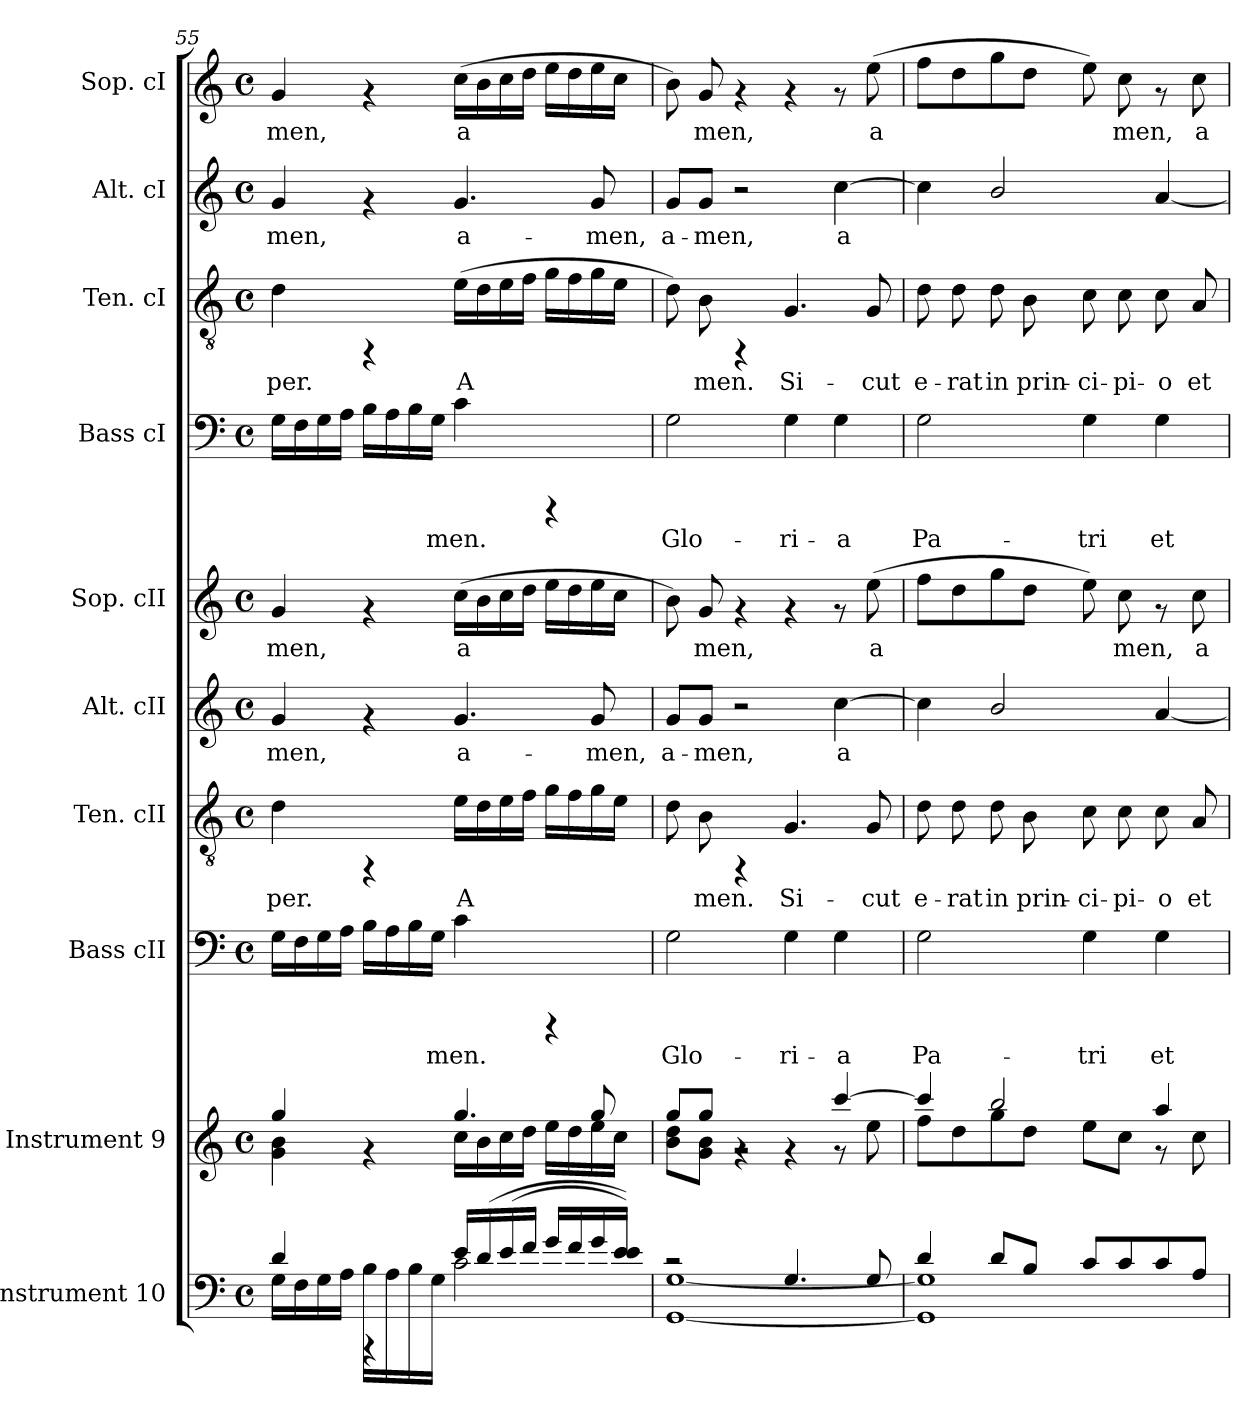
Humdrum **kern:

**kern	**kern	**kern	**text	**kern	**text	**kern	**text	**kern	**text	**kern	**text	**kern	**text	**kern	**text	**kern	**text
*part10	*part9	*part8	*part8	*part7	*part7	*part6	*part6	*part5	*part5	*part4	*part4	*part3	*part3	*part2	*part2	*part1	*part1
*staff10	*staff9	*staff8	*staff8	*staff7	*staff7	*staff6	*staff6	*staff5	*staff5	*staff4	*staff4	*staff3	*staff3	*staff2	*staff2	*staff1	*staff1
*I"Instrument 10	*I"Instrument 9	*I"Bass cII	*	*I"Ten. cII	*	*I"Alt. cII	*	*I"Sop. cII	*	*I"Bass cI	*	*I"Ten. cI	*	*I"Alt. cI	*	*I"Sop. cI	*
*	*	*I'Bass cII	*	*I'Ten. cII	*	*I'Alt. cII	*	*I'Sop. cII	*	*I'Bass cI	*	*I'Ten. cI	*	*I'Alt. cI	*	*I'Sop. cI	*
*clefF4	*clefG2	*clefF4	*	*clefGv2	*	*clefG2	*	*clefG2	*	*clefF4	*	*clefGv2	*	*clefG2	*	*clefG2	*
*k[]	*k[]	*k[]	*	*k[]	*	*k[]	*	*k[]	*	*k[]	*	*k[]	*	*k[]	*	*k[]	*
*C:	*C:	*C:	*	*C:	*	*C:	*	*C:	*	*C:	*	*C:	*	*C:	*	*C:	*
*M4/4	*M4/4	*M4/4	*	*M4/4	*	*M4/4	*	*M4/4	*	*M4/4	*	*M4/4	*	*M4/4	*	*M4/4	*
*met(c)	*met(c)	*met(c)	*	*met(c)	*	*met(c)	*	*met(c)	*	*met(c)	*	*met(c)	*	*met(c)	*	*met(c)	*
=55	=55	=55	=55	=55	=55	=55	=55	=55	=55	=55	=55	=55	=55	=55	=55	=55	=55
*^	*^	*	*	*	*	*	*	*	*	*	*	*	*	*	*	*	*
!	!	!	!	!	!LO:LY:b:cj	!	!LO:LY:b:cj	!	!LO:LY:b:cj	!	!LO:LY:b:cj	!	!LO:LY:b:cj	!	!LO:LY:b:cj	!	!LO:LY:b:cj	!	!LO:LY:b:cj
4d/	16G\L	4gg/	4b\ 4g\	16G\L	--	4d\	-per.	4g/	-men,	4g/	-men,	16G\L	--	4d\	-per.	4g/	-men,	4g/	-men,
!	!	!	!	!	!LO:LY:b:cj	!	!	!	!	!	!	!	!LO:LY:b:cj	!	!	!	!	!	!
.	16F\	.	.	16F\	--	.	.	.	.	.	.	16F\	--	.	.	.	.	.	.
!	!	!	!	!	!LO:LY:b:cj	!	!	!	!	!	!	!	!LO:LY:b:cj	!	!	!	!	!	!
.	16G\	.	.	16G\	--	.	.	.	.	.	.	16G\	--	.	.	.	.	.	.
!	!	!	!	!	!LO:LY:b:cj	!	!	!	!	!	!	!	!LO:LY:b:cj	!	!	!	!	!	!
.	16A\J	.	.	16A\J	--	.	.	.	.	.	.	16A\J	--	.	.	.	.	.	.
!	!	!	!	!	!LO:LY:b:cj	!	!	!	!	!	!	!	!LO:LY:b:cj	!	!	!	!	!	!
4rAAA	16B\L	4rf	4ryy	16B\L	--	4rFF	.	4rf	.	4rf	.	16B\L	--	4rFF	.	4rf	.	4rf	.
!	!	!	!	!	!LO:LY:b:cj	!	!	!	!	!	!	!	!LO:LY:b:cj	!	!	!	!	!	!
.	16A\	.	.	16A\	--	.	.	.	.	.	.	16A\	--	.	.	.	.	.	.
!	!	!	!	!	!LO:LY:b:cj	!	!	!	!	!	!	!	!LO:LY:b:cj	!	!	!	!	!	!
.	16B\	.	.	16B\	--	.	.	.	.	.	.	16B\	--	.	.	.	.	.	.
!	!	!	!	!	!LO:LY:b:cj	!	!	!	!	!	!	!	!LO:LY:b:cj	!	!	!	!	!	!
.	16G\J	.	.	16G\J	-men.	.	.	.	.	.	.	16G\J	-men.	.	.	.	.	.	.
!	!	!	!	!	!LO:LY:b:cj	!	!LO:LY:b:cj	!	!LO:LY:b:cj	!	!LO:LY:b:cj	!	!LO:LY:b:cj	!	!LO:LY:b:cj	!	!LO:LY:b:cj	!	!LO:LY:b:cj
16e/L	2c\	4.gg/	16cc\L	4c\	.	16e\L	A-	4.g/	a-	(>16cc\L	a-	4c\	.	(>16e\L	A-	4.g/	a-	(>16cc\L	a-
!	!	!	!	!	!	!	!LO:LY:b:cj	!	!	!	!LO:LY:b:cj	!	!	!	!LO:LY:b:cj	!	!	!	!LO:LY:b:cj
(<16d/	.	.	16b\	.	.	16d\	--	.	.	16b\	--	.	.	16d\	--	.	.	16b\	--
!	!	!	!	!	!	!	!LO:LY:b:cj	!	!	!	!LO:LY:b:cj	!	!	!	!LO:LY:b:cj	!	!	!	!LO:LY:b:cj
(>16e/	.	.	16cc\	.	.	16e\	--	.	.	16cc\	--	.	.	16e\	--	.	.	16cc\	--
!	!	!	!	!	!	!	!LO:LY:b:cj	!	!	!	!LO:LY:b:cj	!	!	!	!LO:LY:b:cj	!	!	!	!LO:LY:b:cj
16f/J	.	.	16dd\J	.	.	16f\J	--	.	.	16dd\J	--	.	.	16f\J	--	.	.	16dd\J	--
!	!	!	!	!	!	!	!LO:LY:b:cj	!	!	!	!LO:LY:b:cj	!	!	!	!LO:LY:b:cj	!	!	!	!LO:LY:b:cj
16g/L	.	.	16ee\L	4rCCC	.	16g\L	--	.	.	16ee\L	--	4rCCC	.	16g\L	--	.	.	16ee\L	--
!	!	!	!	!	!	!	!LO:LY:b:cj	!	!	!	!LO:LY:b:cj	!	!	!	!LO:LY:b:cj	!	!	!	!LO:LY:b:cj
16f/	.	.	16dd\	.	.	16f\	--	.	.	16dd\	--	.	.	16f\	--	.	.	16dd\	--
!	!	!	!	!	!	!	!LO:LY:b:cj	!	!LO:LY:b:cj	!	!LO:LY:b:cj	!	!	!	!LO:LY:b:cj	!	!LO:LY:b:cj	!	!LO:LY:b:cj
16g/	.	8gg/	16ee\	.	.	16g\	--	8g/	-men,	16ee\	--	.	.	16g\	--	8g/	-men,	16ee\	--
!	!	!	!	!	!	!	!LO:LY:b:cj	!	!	!	!LO:LY:b:cj	!	!	!	!LO:LY:b:cj	!	!	!	!LO:LY:b:cj
16e/ 16e/J))	.	.	16cc\J	.	.	16e\J	--	.	.	16cc\J	--	.	.	16e\J	--	.	.	16cc\J	--
=56	=56	=56	=56	=56	=56	=56	=56	=56	=56	=56	=56	=56	=56	=56	=56	=56	=56	=56	=56
!	!	!	!	!	!LO:LY:b:cj	!	!LO:LY:b:cj	!	!LO:LY:b:cj	!	!LO:LY:b:cj	!	!LO:LY:b:cj	!	!LO:LY:b:cj	!	!LO:LY:b:cj	!	!LO:LY:b:cj
2r	[<1G [<1GG	8gg/L	8dd\ 8b\L	2G\	Glo-	8d\	--	8g/L	a-	8b\)	--	2G\	Glo-	8d\)	--	8g/L	a-	8b\)	--
!	!	!	!	!	!	!	!LO:LY:b:cj	!	!LO:LY:b:cj	!	!LO:LY:b:cj	!	!	!	!LO:LY:b:cj	!	!LO:LY:b:cj	!	!LO:LY:b:cj
.	.	8gg/J	8g\ 8b\J	.	.	8B\	-men.	8g/J	-men,	8g/	-men,	.	.	8B\	-men.	8g/J	-men,	8g/	-men,
.	.	4rf	2r	.	.	4rFF	.	2r	.	4rf	.	.	.	4rFF	.	2r	.	4rf	.
!	!	!	!	!	!LO:LY:b:cj	!	!LO:LY:b:cj	!	!	!	!	!	!LO:LY:b:cj	!	!LO:LY:b:cj	!	!	!	!
4.G/	.	4rf	.	4G\	-ri-	4.G/	Si-	.	.	4rf	.	4G\	-ri-	4.G/	Si-	.	.	4rf	.
!	!	!	!	!	!LO:LY:b:cj	!	!	!	!LO:LY:b:cj	!	!	!	!LO:LY:b:cj	!	!	!	!LO:LY:b:cj	!	!
.	.	[>4ccc/	8rf	4G\	-a	.	.	[>4cc\	a-	8rf	.	4G\	-a	.	.	[>4cc\	a-	8rf	.
!	!	!	!	!	!	!	!LO:LY:b:cj	!	!	!	!LO:LY:b:cj	!	!	!	!LO:LY:b:cj	!	!	!	!LO:LY:b:cj
8G/	.	.	8ee\	.	.	8G/	-cut	.	.	(>8ee\	a-	.	.	8G/	-cut	.	.	(>8ee\	a-
=57	=57	=57	=57	=57	=57	=57	=57	=57	=57	=57	=57	=57	=57	=57	=57	=57	=57	=57	=57
!	!	!	!	!	!LO:LY:b:cj	!	!LO:LY:b:cj	!	!LO:LY:b:cj	!	!LO:LY:b:cj	!	!LO:LY:b:cj	!	!LO:LY:b:cj	!	!LO:LY:b:cj	!	!LO:LY:b:cj
4d/	1G] 1GG]	4ccc/]	8ff\L	2G\	Pa-	8d\	e-	4cc\]	--	8ff\L	--	2G\	Pa-	8d\	e-	4cc\]	--	8ff\L	--
!	!	!	!	!	!	!	!LO:LY:b:cj	!	!	!	!LO:LY:b:cj	!	!	!	!LO:LY:b:cj	!	!	!	!LO:LY:b:cj
.	.	.	8dd\	.	.	8d\	-rat	.	.	8dd\	--	.	.	8d\	-rat	.	.	8dd\	--
!	!	!	!	!	!	!	!LO:LY:b:cj	!	!LO:LY:b:cj	!	!LO:LY:b:cj	!	!	!	!LO:LY:b:cj	!	!LO:LY:b:cj	!	!LO:LY:b:cj
8d/L	.	2bb/	8gg\	.	.	8d\	in	2b/	--	8gg\	--	.	.	8d\	in	2b/	--	8gg\	--
!	!	!	!	!	!	!	!LO:LY:b:cj	!	!	!	!LO:LY:b:cj	!	!	!	!LO:LY:b:cj	!	!	!	!LO:LY:b:cj
8B/J	.	.	8dd\J	.	.	8B\	prin-	.	.	8dd\J	--	.	.	8B\	prin-	.	.	8dd\J	--
!	!	!	!	!	!LO:LY:b:cj	!	!LO:LY:b:cj	!	!	!	!LO:LY:b:cj	!	!LO:LY:b:cj	!	!LO:LY:b:cj	!	!	!	!LO:LY:b:cj
8c/L	.	.	8ee\L	4G\	-tri	8c\	-ci-	.	.	8ee\)	--	4G\	-tri	8c\	-ci-	.	.	8ee\)	--
!	!	!	!	!	!	!	!LO:LY:b:cj	!	!	!	!LO:LY:b:cj	!	!	!	!LO:LY:b:cj	!	!	!	!LO:LY:b:cj
8c/	.	.	8cc\J	.	.	8c\	-pi-	.	.	8cc\	-men,	.	.	8c\	-pi-	.	.	8cc\	-men,
!	!	!	!	!	!LO:LY:b:cj	!	!LO:LY:b:cj	!	!LO:LY:b:cj	!	!	!	!LO:LY:b:cj	!	!LO:LY:b:cj	!	!LO:LY:b:cj	!	!
8c/	.	4aa/	8rf	4G\	et	8c\	-o	[<4a/	--	8rf	.	4G\	et	8c\	-o	[<4a/	--	8rf	.
!	!	!	!	!	!	!	!LO:LY:b:cj	!	!	!	!LO:LY:b:cj	!	!	!	!LO:LY:b:cj	!	!	!	!LO:LY:b:cj
8A/J	.	.	8cc\	.	.	8A/	et	.	.	8cc\	a-	.	.	8A/	et	.	.	8cc\	a-
*v	*v	*	*	*	*	*	*	*	*	*	*	*	*	*	*	*	*	*	*
*	*v	*v	*	*	*	*	*	*	*	*	*	*	*	*	*	*	*	*
=	=	=	=	=	=	=	=	=	=	=	=	=	=	=	=	=	=
*-	*-	*-	*-	*-	*-	*-	*-	*-	*-	*-	*-	*-	*-	*-	*-	*-	*-
